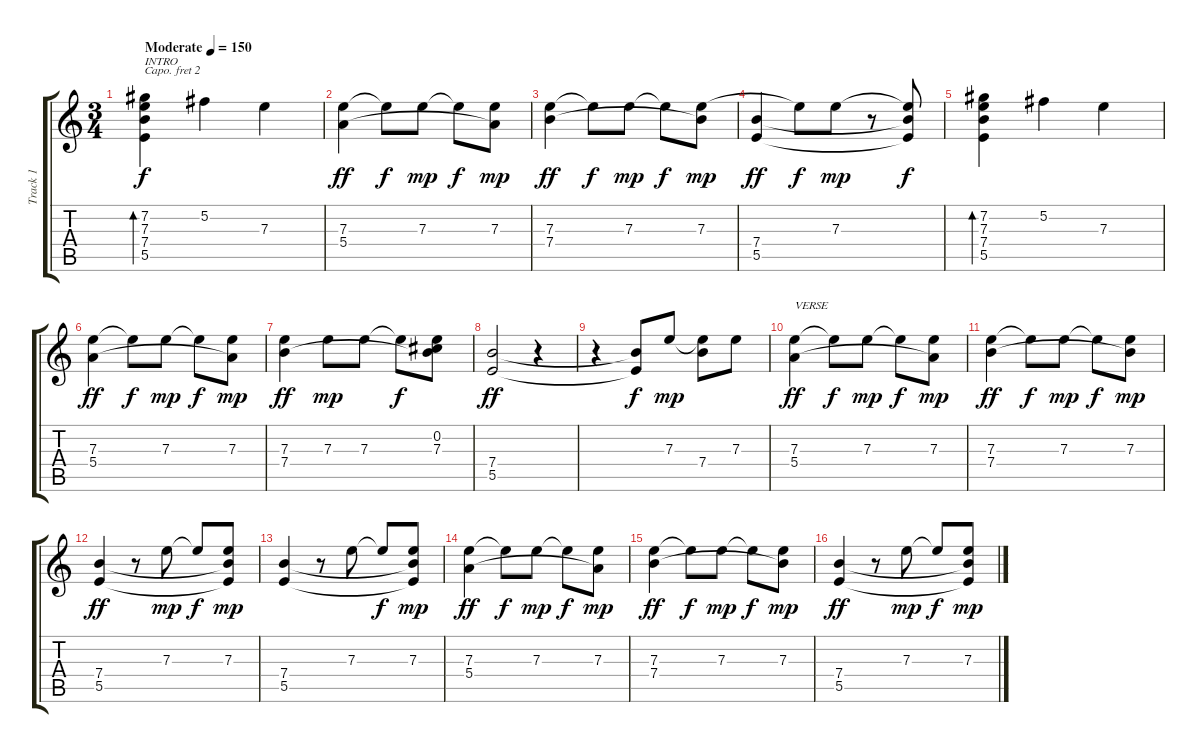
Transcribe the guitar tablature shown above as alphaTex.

\track ("Track 1" "Track 1") {instrument acousticguitarsteel}
\staff {score tabs}
\capo 2
\tuning (E4 B3 G3 D3 A2 E2) {hide}
\ts (3 4)
\tempo (150 "Moderate")
\clef g2
\ks c
(7.2 7.3 7.4 5.5).4{bd 480 txt "INTRO" dy f instrument acousticguitarsteel} 5.2.4 7.3.4 |
(7.3 5.4).4{dy ff} 7.3{t}.8{dy f} 7.3.8{dy mp} 7.3{t}.8{dy f} (7.3 5.4{t}).8{dy mp} |
(7.3 7.4).4{dy ff} 7.3{t}.8{dy f} 7.3.8{dy mp} 7.3{t}.8{dy f} (7.3 7.4{t}).8{dy mp} |
(7.4 5.5).4{dy ff} 7.3{t}.8{dy f} 7.3.8{dy mp} r.8 (7.3{t} 7.4{t} 5.5{t}).8{dy f} |
(7.2 7.3 7.4 5.5).4{bd 480} 5.2.4 7.3.4 |
(7.3 5.4).4{dy ff} 7.3{t}.8{dy f} 7.3.8{dy mp} 7.3{t}.8{dy f} (7.3 5.4{t}).8{dy mp} |
(7.3 7.4).4{dy ff} 7.3.8{dy mp} 7.3.8 7.3{t}.8{dy f} (0.2 7.3 7.4{t}).8 |
(7.4 5.5).2{dy ff} r.4 |
r.4 (7.4{t} 5.5{t}).8{dy f} 7.3.8{dy mp} (7.3{t} 7.4).8 7.3.8 |
(7.3 5.4).4{txt "VERSE" dy ff} 7.3{t}.8{dy f} 7.3.8{dy mp} 7.3{t}.8{dy f} (7.3 5.4{t}).8{dy mp} |
(7.3 7.4).4{dy ff} 7.3{t}.8{dy f} 7.3.8{dy mp} 7.3{t}.8{dy f} (7.3 7.4{t}).8{dy mp} |
(7.4 5.5).4{dy ff} r.8 7.3.8{dy mp} 7.3{t}.8{dy f} (7.3 7.4{t} 5.5{t}).8{dy mp} |
(7.4 5.5).4 r.8 7.3.8 7.3{t}.8{dy f} (7.3 7.4{t} 5.5{t}).8{dy mp} |
(7.3 5.4).4{dy ff} 7.3{t}.8{dy f} 7.3.8{dy mp} 7.3{t}.8{dy f} (7.3 5.4{t}).8{dy mp} |
(7.3 7.4).4{dy ff} 7.3{t}.8{dy f} 7.3.8{dy mp} 7.3{t}.8{dy f} (7.3 7.4{t}).8{dy mp} |
(7.4 5.5).4{dy ff} r.8 7.3.8{dy mp} 7.3{t}.8{dy f} (7.3 7.4{t} 5.5{t}).8{dy mp}
